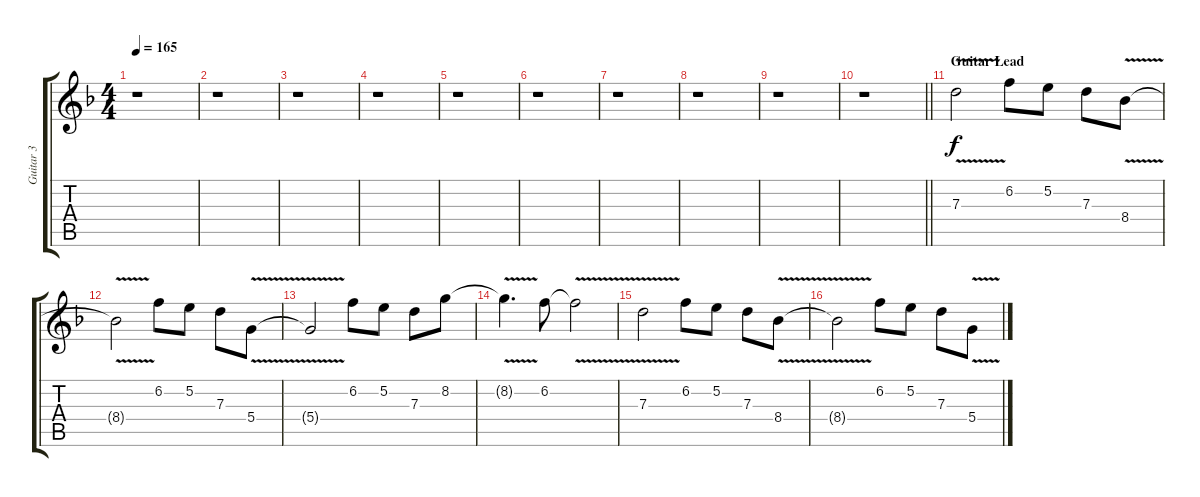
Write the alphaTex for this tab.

\track ("Guitar 3" "Guitar 3") {instrument electricguitarjazz}
\staff {score tabs}
\tuning (E4 B3 G3 D3 A2 E2) {hide}
\ts (4 4)
\tempo 165
\clef g2
\ks f
r.1{dy f} |
r.1 |
r.1 |
r.1 |
r.1 |
r.1 |
r.1 |
r.1 |
r.1 |
\barLineRight lightlight
r.1 |
\section ("" "Guitar Lead")
7.3{v}.2 6.2.8 5.2.8 7.3.8 8.4{v}.8 |
8.4{t}.2 6.2.8 5.2.8 7.3.8 5.4{v}.8 |
5.4{t}.2 6.2.8 5.2.8 7.3.8 8.2.8 |
8.2{v t}.4{d} 6.2.8 6.2{v t}.2 |
7.3{v}.2 6.2.8 5.2.8 7.3.8 8.4{v}.8 |
8.4{t}.2 6.2.8 5.2.8 7.3.8 5.4{v}.8
